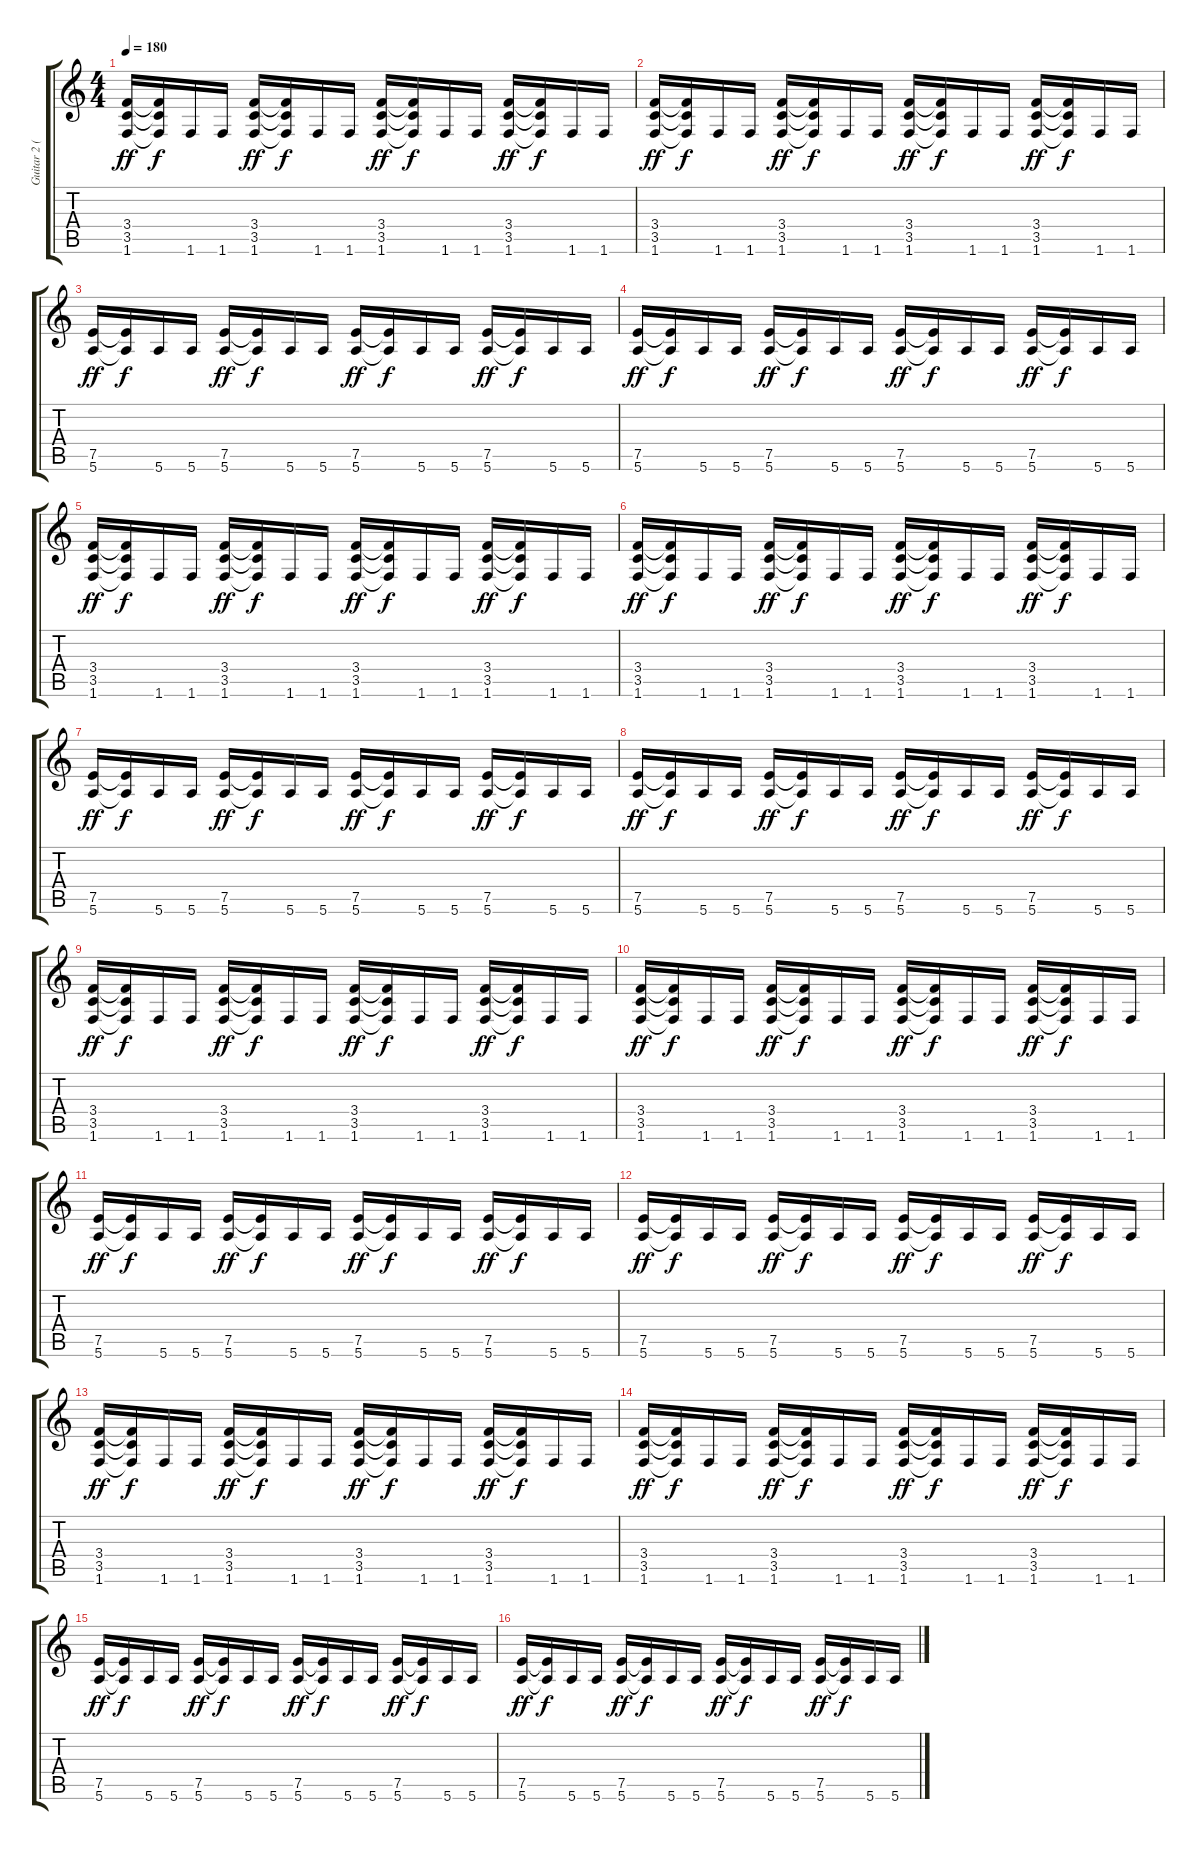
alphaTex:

\track ("Guitar 2 (Rhythm)" "Guitar 2 (") {instrument distortionguitar}
\staff {score tabs}
\tuning (E4 B3 G3 D3 A2 E2) {hide}
\ts (4 4)
\tempo 180
\clef g2
\ks c
(3.4 3.5 1.6).16{dy ff} (3.4{t} 3.5{t} 1.6{t}).16{dy f} 1.6.16 1.6.16 (3.4 3.5 1.6).16{dy ff} (3.4{t} 3.5{t} 1.6{t}).16{dy f} 1.6.16 1.6.16 (3.4 3.5 1.6).16{dy ff} (3.4{t} 3.5{t} 1.6{t}).16{dy f} 1.6.16 1.6.16 (3.4 3.5 1.6).16{dy ff} (3.4{t} 3.5{t} 1.6{t}).16{dy f} 1.6.16 1.6.16 |
(3.4 3.5 1.6).16{dy ff} (3.4{t} 3.5{t} 1.6{t}).16{dy f} 1.6.16 1.6.16 (3.4 3.5 1.6).16{dy ff} (3.4{t} 3.5{t} 1.6{t}).16{dy f} 1.6.16 1.6.16 (3.4 3.5 1.6).16{dy ff} (3.4{t} 3.5{t} 1.6{t}).16{dy f} 1.6.16 1.6.16 (3.4 3.5 1.6).16{dy ff} (3.4{t} 3.5{t} 1.6{t}).16{dy f} 1.6.16 1.6.16 |
(7.5 5.6).16{dy ff} (7.5{t} 5.6{t}).16{dy f} 5.6.16 5.6.16 (7.5 5.6).16{dy ff} (7.5{t} 5.6{t}).16{dy f} 5.6.16 5.6.16 (7.5 5.6).16{dy ff} (7.5{t} 5.6{t}).16{dy f} 5.6.16 5.6.16 (7.5 5.6).16{dy ff} (7.5{t} 5.6{t}).16{dy f} 5.6.16 5.6.16 |
(7.5 5.6).16{dy ff} (7.5{t} 5.6{t}).16{dy f} 5.6.16 5.6.16 (7.5 5.6).16{dy ff} (7.5{t} 5.6{t}).16{dy f} 5.6.16 5.6.16 (7.5 5.6).16{dy ff} (7.5{t} 5.6{t}).16{dy f} 5.6.16 5.6.16 (7.5 5.6).16{dy ff} (7.5{t} 5.6{t}).16{dy f} 5.6.16 5.6.16 |
(3.4 3.5 1.6).16{dy ff} (3.4{t} 3.5{t} 1.6{t}).16{dy f} 1.6.16 1.6.16 (3.4 3.5 1.6).16{dy ff} (3.4{t} 3.5{t} 1.6{t}).16{dy f} 1.6.16 1.6.16 (3.4 3.5 1.6).16{dy ff} (3.4{t} 3.5{t} 1.6{t}).16{dy f} 1.6.16 1.6.16 (3.4 3.5 1.6).16{dy ff} (3.4{t} 3.5{t} 1.6{t}).16{dy f} 1.6.16 1.6.16 |
(3.4 3.5 1.6).16{dy ff} (3.4{t} 3.5{t} 1.6{t}).16{dy f} 1.6.16 1.6.16 (3.4 3.5 1.6).16{dy ff} (3.4{t} 3.5{t} 1.6{t}).16{dy f} 1.6.16 1.6.16 (3.4 3.5 1.6).16{dy ff} (3.4{t} 3.5{t} 1.6{t}).16{dy f} 1.6.16 1.6.16 (3.4 3.5 1.6).16{dy ff} (3.4{t} 3.5{t} 1.6{t}).16{dy f} 1.6.16 1.6.16 |
(7.5 5.6).16{dy ff} (7.5{t} 5.6{t}).16{dy f} 5.6.16 5.6.16 (7.5 5.6).16{dy ff} (7.5{t} 5.6{t}).16{dy f} 5.6.16 5.6.16 (7.5 5.6).16{dy ff} (7.5{t} 5.6{t}).16{dy f} 5.6.16 5.6.16 (7.5 5.6).16{dy ff} (7.5{t} 5.6{t}).16{dy f} 5.6.16 5.6.16 |
(7.5 5.6).16{dy ff} (7.5{t} 5.6{t}).16{dy f} 5.6.16 5.6.16 (7.5 5.6).16{dy ff} (7.5{t} 5.6{t}).16{dy f} 5.6.16 5.6.16 (7.5 5.6).16{dy ff} (7.5{t} 5.6{t}).16{dy f} 5.6.16 5.6.16 (7.5 5.6).16{dy ff} (7.5{t} 5.6{t}).16{dy f} 5.6.16 5.6.16 |
(3.4 3.5 1.6).16{dy ff} (3.4{t} 3.5{t} 1.6{t}).16{dy f} 1.6.16 1.6.16 (3.4 3.5 1.6).16{dy ff} (3.4{t} 3.5{t} 1.6{t}).16{dy f} 1.6.16 1.6.16 (3.4 3.5 1.6).16{dy ff} (3.4{t} 3.5{t} 1.6{t}).16{dy f} 1.6.16 1.6.16 (3.4 3.5 1.6).16{dy ff} (3.4{t} 3.5{t} 1.6{t}).16{dy f} 1.6.16 1.6.16 |
(3.4 3.5 1.6).16{dy ff} (3.4{t} 3.5{t} 1.6{t}).16{dy f} 1.6.16 1.6.16 (3.4 3.5 1.6).16{dy ff} (3.4{t} 3.5{t} 1.6{t}).16{dy f} 1.6.16 1.6.16 (3.4 3.5 1.6).16{dy ff} (3.4{t} 3.5{t} 1.6{t}).16{dy f} 1.6.16 1.6.16 (3.4 3.5 1.6).16{dy ff} (3.4{t} 3.5{t} 1.6{t}).16{dy f} 1.6.16 1.6.16 |
(7.5 5.6).16{dy ff} (7.5{t} 5.6{t}).16{dy f} 5.6.16 5.6.16 (7.5 5.6).16{dy ff} (7.5{t} 5.6{t}).16{dy f} 5.6.16 5.6.16 (7.5 5.6).16{dy ff} (7.5{t} 5.6{t}).16{dy f} 5.6.16 5.6.16 (7.5 5.6).16{dy ff} (7.5{t} 5.6{t}).16{dy f} 5.6.16 5.6.16 |
(7.5 5.6).16{dy ff} (7.5{t} 5.6{t}).16{dy f} 5.6.16 5.6.16 (7.5 5.6).16{dy ff} (7.5{t} 5.6{t}).16{dy f} 5.6.16 5.6.16 (7.5 5.6).16{dy ff} (7.5{t} 5.6{t}).16{dy f} 5.6.16 5.6.16 (7.5 5.6).16{dy ff} (7.5{t} 5.6{t}).16{dy f} 5.6.16 5.6.16 |
(3.4 3.5 1.6).16{dy ff} (3.4{t} 3.5{t} 1.6{t}).16{dy f} 1.6.16 1.6.16 (3.4 3.5 1.6).16{dy ff} (3.4{t} 3.5{t} 1.6{t}).16{dy f} 1.6.16 1.6.16 (3.4 3.5 1.6).16{dy ff} (3.4{t} 3.5{t} 1.6{t}).16{dy f} 1.6.16 1.6.16 (3.4 3.5 1.6).16{dy ff} (3.4{t} 3.5{t} 1.6{t}).16{dy f} 1.6.16 1.6.16 |
(3.4 3.5 1.6).16{dy ff} (3.4{t} 3.5{t} 1.6{t}).16{dy f} 1.6.16 1.6.16 (3.4 3.5 1.6).16{dy ff} (3.4{t} 3.5{t} 1.6{t}).16{dy f} 1.6.16 1.6.16 (3.4 3.5 1.6).16{dy ff} (3.4{t} 3.5{t} 1.6{t}).16{dy f} 1.6.16 1.6.16 (3.4 3.5 1.6).16{dy ff} (3.4{t} 3.5{t} 1.6{t}).16{dy f} 1.6.16 1.6.16 |
(7.5 5.6).16{dy ff} (7.5{t} 5.6{t}).16{dy f} 5.6.16 5.6.16 (7.5 5.6).16{dy ff} (7.5{t} 5.6{t}).16{dy f} 5.6.16 5.6.16 (7.5 5.6).16{dy ff} (7.5{t} 5.6{t}).16{dy f} 5.6.16 5.6.16 (7.5 5.6).16{dy ff} (7.5{t} 5.6{t}).16{dy f} 5.6.16 5.6.16 |
(7.5 5.6).16{dy ff} (7.5{t} 5.6{t}).16{dy f} 5.6.16 5.6.16 (7.5 5.6).16{dy ff} (7.5{t} 5.6{t}).16{dy f} 5.6.16 5.6.16 (7.5 5.6).16{dy ff} (7.5{t} 5.6{t}).16{dy f} 5.6.16 5.6.16 (7.5 5.6).16{dy ff} (7.5{t} 5.6{t}).16{dy f} 5.6.16 5.6.16
